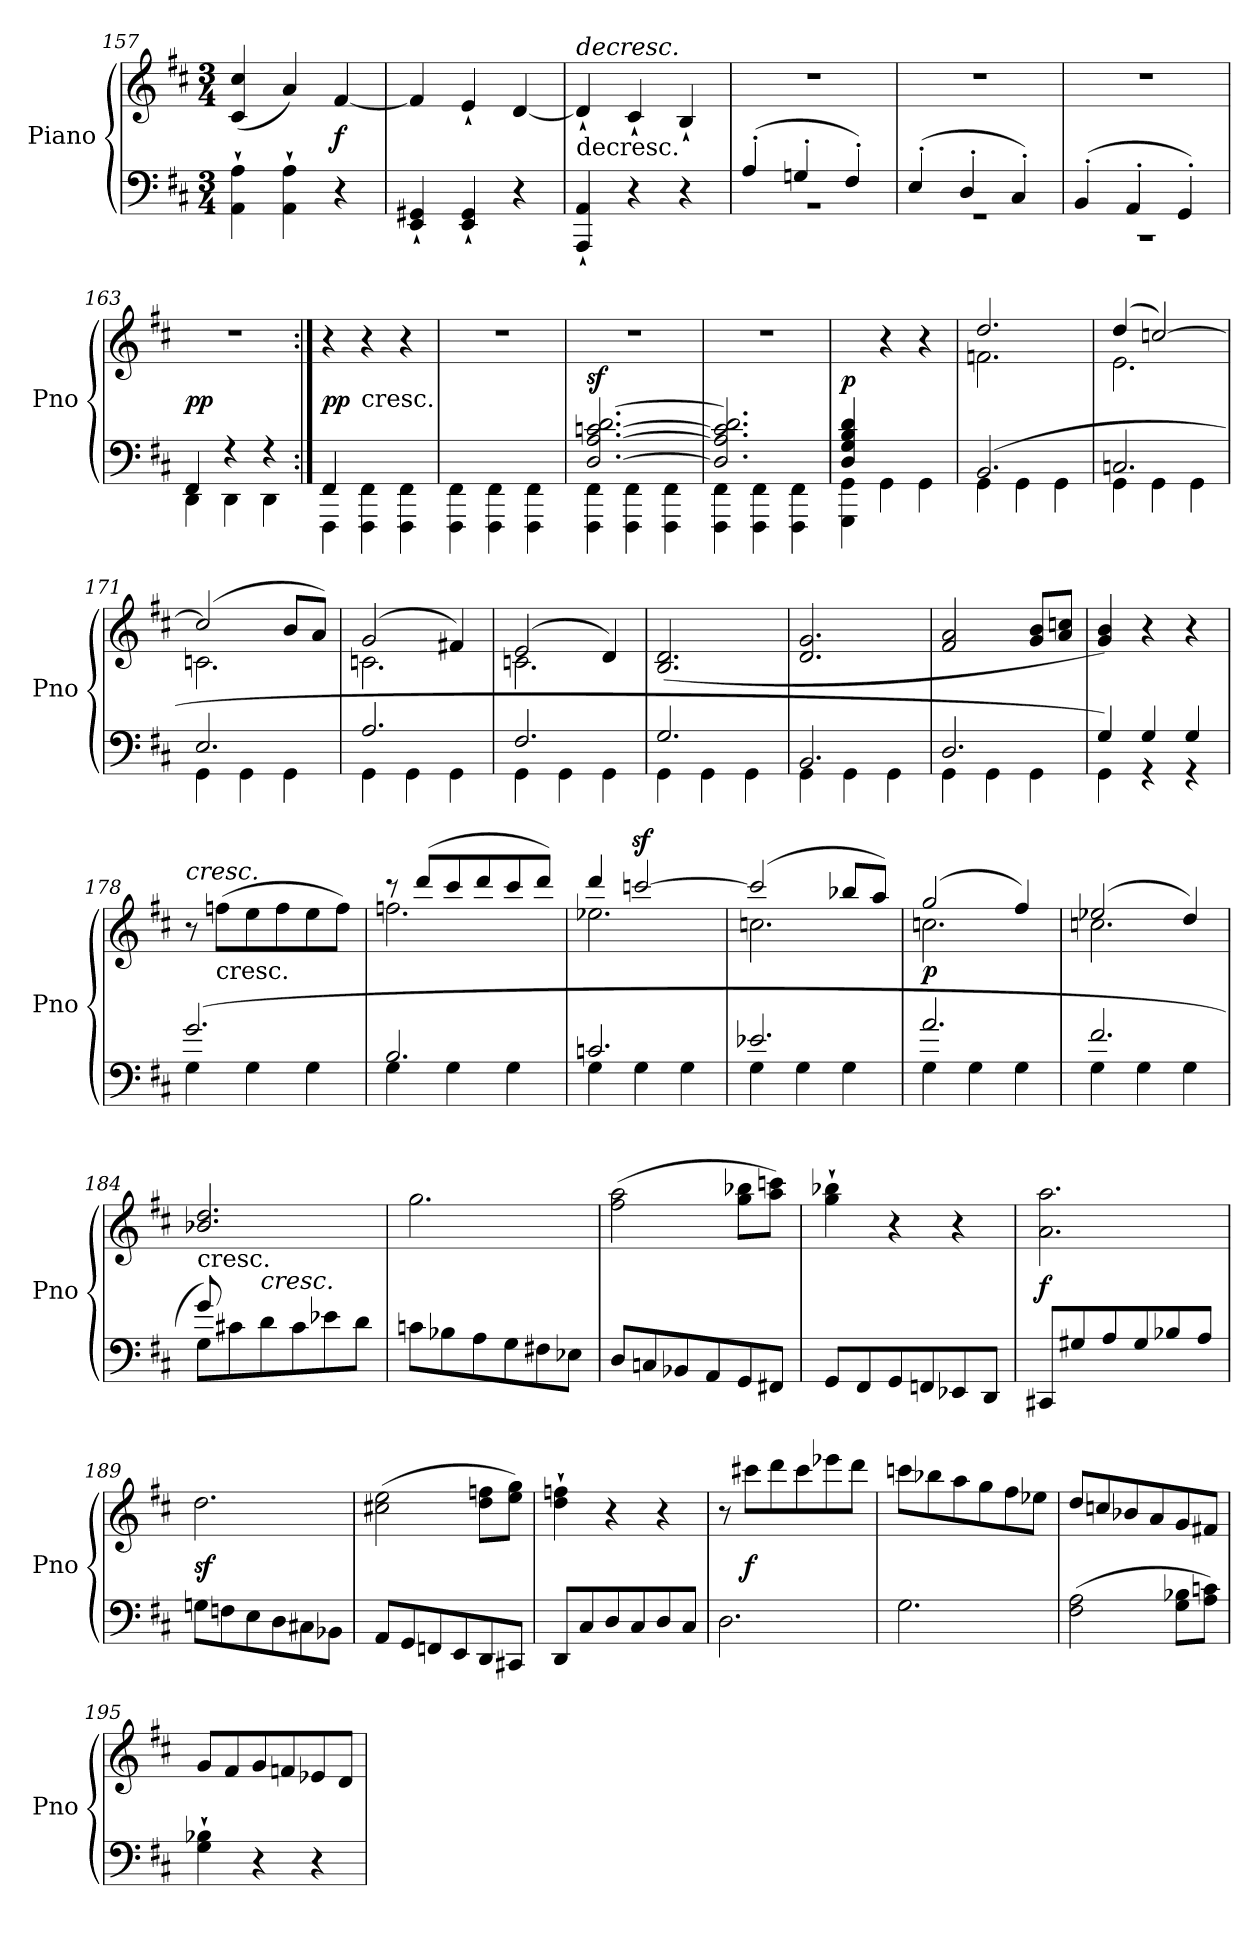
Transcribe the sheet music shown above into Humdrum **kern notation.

**kern	**kern	**dynam
*part1	*part1	*part1
*staff2	*staff1	*staff1/2
*I"Piano	*	*
*I'Pno	*	*
*clefF4	*clefG2	*
*k[f#c#]	*k[f#c#]	*
*D:	*D:	*
*M3/4	*M3/4	*
=157	=157	=157
4AA` 4A`	(4c# 4cc#	.
4AA` 4A`	4a)	.
4r	[4f#	f
=158	=158	=158
4EE` 4GG#X`	4f#]	.
4EE` 4GG#`	4e`	.
4r	[4d	.
=159	=159	=159
!	!LO:TX:c:t=decresc.	!
!	!LO:TX:a:i:t=decresc.	!
4AAA` 4AA`	4d`]	.
4r	4c#`	.
4r	4B`	.
=160	=160	=160
*^	*	*
(4A'	2.r	2.r	.
4Gn'	.	.	.
4F#')	.	.	.
=161	=161	=161	=161
(4E'	2.r	2.r	.
4D'	.	.	.
4C#')	.	.	.
=162	=162	=162	=162
(4BB'	2.rCC	2.r	.
4AA'	.	.	.
4GG')	.	.	.
=163	=163	=163	=163
4FF#	4DD	2.r	pp
4r	4DD	.	.
4r	4DD	.	.
=164:|!	=164:|!	=164:|!	=164:|!
4FF#	4FFF#	4r	pp
!	!	!LO:TX:c:t=cresc.	!
2ryy	4FFF#\ 4FF#\	4r	.
.	4FFF#\ 4FF#\	4r	.
*v	*v	*	*
=165	=165	=165
4FFF#\ 4FF#\	2.r	.
4FFF#\ 4FF#\	.	.
4FFF#\ 4FF#\	.	.
=166	=166	=166
*^	*	*
[2.D [2.A [2.cn [2.d	4FFF# 4FF#	2.r	sf
.	4FFF# 4FF#	.	.
.	4FFF# 4FF#	.	.
=167	=167	=167	=167
2.D] 2.A] 2.c] 2.d]	4FFF# 4FF#	2.r	.
.	4FFF# 4FF#	.	.
.	4FFF# 4FF#	.	.
=168	=168	=168	=168
4D 4G 4B 4d	4GGG 4GG	4ryy	p
2ryy	4GG\	4r	.
.	4GG\	4r	.
=169	=169	=169	=169
*	*	*^	*
(2.BB	4GG	2.dd	2.fn	.
.	4GG	.	.	.
.	4GG	.	.	.
=170	=170	=170	=170	=170
2.Cn	4GG	(4dd	2.e	.
.	4GG	[2ccn)	.	.
.	4GG	.	.	.
=171	=171	=171	=171	=171
2.E	4GG	(2cc]	2.cn	.
.	4GG	.	.	.
.	4GG	8bL	.	.
.	.	8aJ)	.	.
=172	=172	=172	=172	=172
2.A	4GG	(2g	2.cn	.
.	4GG	.	.	.
.	4GG	4f#X)	.	.
=173	=173	=173	=173	=173
2.F#	4GG	(2e	2.cn	.
.	4GG	.	.	.
.	4GG	4d)	.	.
*	*	*v	*v	*
=174	=174	=174	=174
2.G	4GG	(>2.B 2.d	.
.	4GG	.	.
.	4GG	.	.
=175	=175	=175	=175
2.BB	4GG	2.d 2.g	.
.	4GG	.	.
.	4GG	.	.
=176	=176	=176	=176
2.D	4GG	2f# 2a	.
.	4GG	.	.
.	4GG	8g 8bL	.
.	.	8a 8ccnJ	.
=177	=177	=177	=177
4G)	4GG	4g 4b)	.
4G	4rGG	4r	.
4G	4rGG	4r	.
=178	=178	=178	=178
!	!	!LO:TX:a:i:t=cresc.	!
(2.g	4G	8r	.
!	!	!LO:TX:c:t=cresc.	!
.	.	(8ffnL	.
.	4G	8ee	.
.	.	8ff	.
.	4G	8ee	.
.	.	8ffJ)	.
=179	=179	=179	=179
*	*	*^	*
2.B	4G	8r	2.ffn	.
.	.	(8dddL	.	.
.	4G	8ccc#	.	.
.	.	8ddd	.	.
.	4G	8ccc#	.	.
.	.	8dddJ)	.	.
=180	=180	=180	=180	=180
2.cn	4G	4ddd	2.ee-X	.
.	4G	[2cccnz>	.	.
.	4G	.	.	.
=181	=181	=181	=181	=181
2.e-X	4G	(2ccc]	2.ccn	.
.	4G	.	.	.
.	4G	8bb-XL	.	.
.	.	8aaJ)	.	.
=182	=182	=182	=182	=182
2.a	4G	(2gg	2.ccn	p
.	4G	.	.	.
.	4G	4ff#)	.	.
=183	=183	=183	=183	=183
2.f#	4G	(2ee-X	2.ccn	.
.	4G	.	.	.
.	4G	4dd)	.	.
*	*	*v	*v	*
=184	=184	=184	=184
!	!	!LO:TX:c:t=cresc.	!
8g)	8GL	2.b-X/ 2.dd/	.
8ryy	8c#X	.	.
!LO:TX:a:i:t=cresc.	!	!	!
2ryy	8d	.	.
.	8c#	.	.
.	8e-X	.	.
.	8dJ	.	.
*v	*v	*	*
=185	=185	=185
8cnL	2.gg	.
8B-X	.	.
8A	.	.
8G	.	.
8F#X	.	.
8E-XJ	.	.
=186	=186	=186
8DL	(2ff# 2aa	.
8Cn	.	.
8BB-X	.	.
8AA	.	.
8GG	8gg 8bb-XL	.
8FF#XJ	8aa 8cccnJ)	.
=187	=187	=187
8GGL	4gg` 4bb-X`	.
8FF#	.	.
8GG	4r	.
8FFn	.	.
8EE-X	4r	.
8DDJ	.	.
=188	=188	=188
8CC#XL	2.a 2.aa	f
8G#X	.	.
8A	.	.
8G#	.	.
8B-X	.	.
8AJ	.	.
=189	=189	=189
8GnL	2.dd	sf
8Fn	.	.
8E	.	.
8D	.	.
8C#X	.	.
8BB-XJ	.	.
=190	=190	=190
8AAL	(2cc#X 2ee	.
8GG	.	.
8FFn	.	.
8EE	.	.
8DD	8dd 8ffnL	.
8CC#XJ	8ee 8ggJ)	.
=191	=191	=191
8DDL	4dd` 4ffn`	.
8C#	.	.
8D	4r	.
8C#	.	.
8D	4r	.
8C#J	.	.
=192	=192	=192
2.D	8r	.
.	8ccc#XL	f
.	8ddd	.
.	8ccc#	.
.	8eee-X	.
.	8dddJ	.
=193	=193	=193
2.G	8cccnL	.
.	8bb-X	.
.	8aa	.
.	8gg	.
.	8ff#	.
.	8ee-XJ	.
=194	=194	=194
(2F# 2A	8ddL	.
.	8ccn	.
.	8b-X	.
.	8a	.
8G 8B-XL	8g	.
8A 8cnJ)	8f#XJ	.
=195	=195	=195
4G` 4B-X`	8gL	.
.	8f#	.
4r	8g	.
.	8fn	.
4r	8e-X	.
.	8dJ	.
=	=	=
*-	*-	*-
